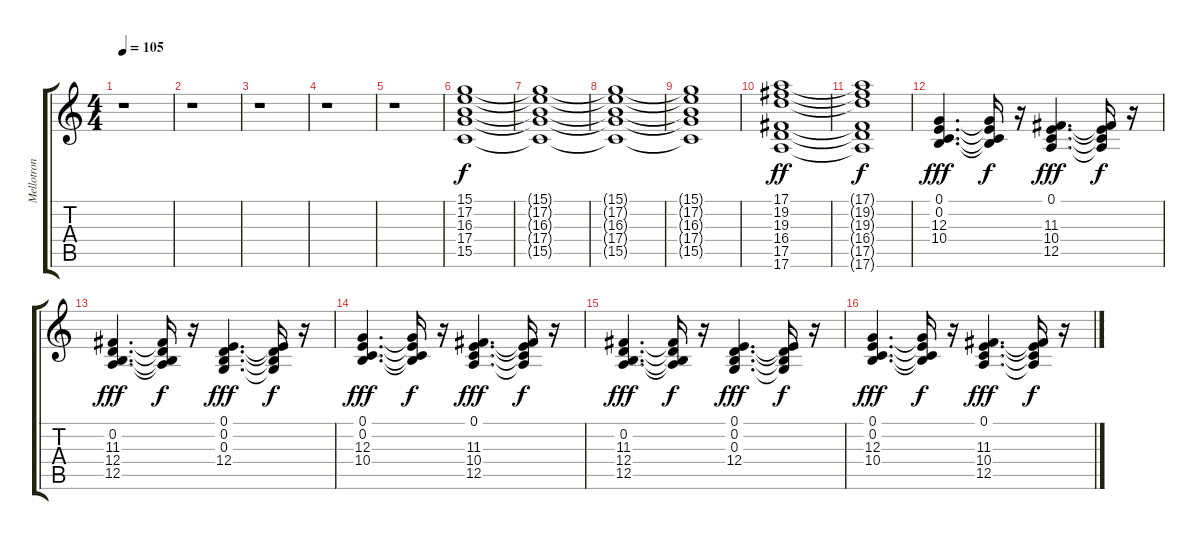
\track ("Mellotron (strings)" "Mellotron ") {instrument stringensemble1}
\staff {score tabs}
\tuning (E4 B3 G3 D3 A2 E2) {hide}
\ts (4 4)
\tempo 105
\clef g2
\ks c
r.1{dy fff} |
r.1 |
r.1 |
r.1 |
r.1 |
(15.1 17.2 16.3 17.4 15.5).1{dy f volume 1 balance 11} |
(15.1{t} 17.2{t} 16.3{t} 17.4{t} 15.5{t}).1 |
(15.1{t} 17.2{t} 16.3{t} 17.4{t} 15.5{t}).1 |
(15.1{t} 17.2{t} 16.3{t} 17.4{t} 15.5{t}).1 |
(17.1 19.2 19.3 16.4 17.5 17.6).1{dy ff volume 16} |
(17.1{t} 19.2{t} 19.3{t} 16.4{t} 17.5{t} 17.6{t}).1{dy f} |
(0.1 0.2 12.3 10.4).4{d dy fff volume 8} (0.1{t} 0.2{t} 12.3{t} 10.4{t}).16{dy f} r.16 (0.1 11.3 10.4 12.5).4{d dy fff} (0.1{t} 11.3{t} 10.4{t} 12.5{t}).16{dy f} r.16 |
(0.2 11.3 12.4 12.5).4{d dy fff} (0.2{t} 11.3{t} 12.4{t} 12.5{t}).16{dy f} r.16 (0.1 0.2 0.3 12.4).4{d dy fff} (0.1{t} 0.2{t} 0.3{t} 12.4{t}).16{dy f} r.16 |
(0.1 0.2 12.3 10.4).4{d dy fff} (0.1{t} 0.2{t} 12.3{t} 10.4{t}).16{dy f} r.16 (0.1 11.3 10.4 12.5).4{d dy fff} (0.1{t} 11.3{t} 10.4{t} 12.5{t}).16{dy f} r.16 |
(0.2 11.3 12.4 12.5).4{d dy fff} (0.2{t} 11.3{t} 12.4{t} 12.5{t}).16{dy f} r.16 (0.1 0.2 0.3 12.4).4{d dy fff} (0.1{t} 0.2{t} 0.3{t} 12.4{t}).16{dy f} r.16 |
(0.1 0.2 12.3 10.4).4{d dy fff} (0.1{t} 0.2{t} 12.3{t} 10.4{t}).16{dy f} r.16 (0.1 11.3 10.4 12.5).4{d dy fff} (0.1{t} 11.3{t} 10.4{t} 12.5{t}).16{dy f} r.16
